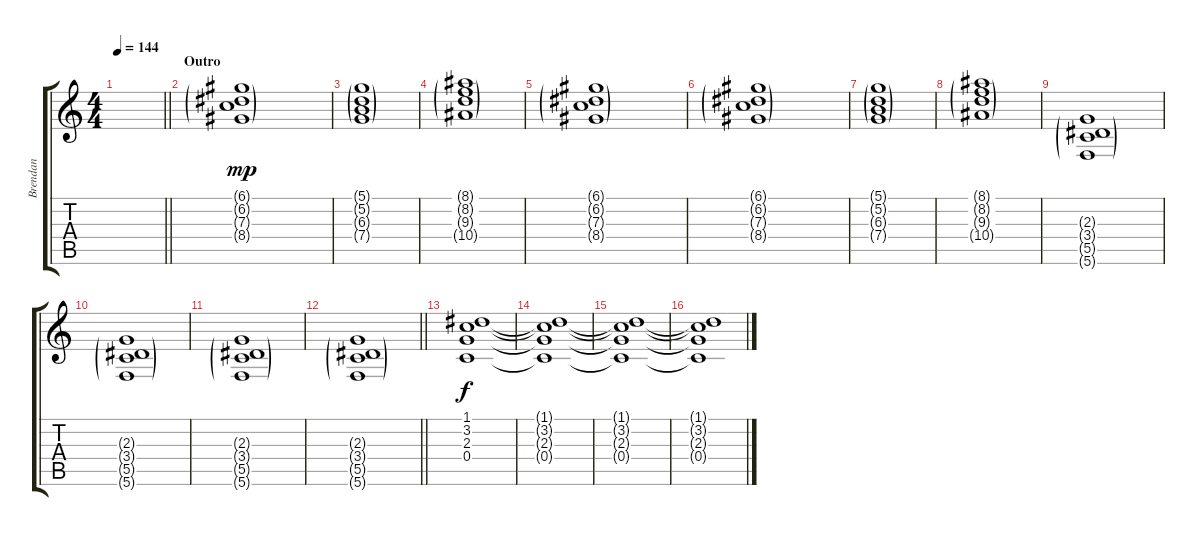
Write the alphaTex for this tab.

\track ("Brendan" "Brendan") {instrument distortionguitar}
\staff {score tabs}
\tuning (D4 A3 F3 C3 G2 C2) {hide}
\ts (4 4)
\tempo 144
\clef g2
\barLineRight lightlight
\ks c
|
\section ("" "Outro")
(6.1{g} 6.2{g} 7.3{g} 8.4{g}).1{dy mp volume 9 instrument distortionguitar} |
(5.1{g} 5.2{g} 6.3{g} 7.4{g}).1 |
(8.1{g} 8.2{g} 9.3{g} 10.4{g}).1 |
(6.1{g} 6.2{g} 7.3{g} 8.4{g}).1 |
(6.1{g} 6.2{g} 7.3{g} 8.4{g}).1 |
(5.1{g} 5.2{g} 6.3{g} 7.4{g}).1 |
(8.1{g} 8.2{g} 9.3{g} 10.4{g}).1 |
(2.3{g} 3.4{g} 5.5{g} 5.6{g}).1 |
(2.3{g} 3.4{g} 5.5{g} 5.6{g}).1 |
(2.3{g} 3.4{g} 5.5{g} 5.6{g}).1 |
\barLineRight lightlight
(2.3{g} 3.4{g} 5.5{g} 5.6{g}).1 |
(1.1 3.2 2.3 0.4).1{dy f volume 14 instrument distortionguitar} |
(1.1{t} 3.2{t} 2.3{t} 0.4{t}).1 |
(1.1{t} 3.2{t} 2.3{t} 0.4{t}).1 |
(1.1{t} 3.2{t} 2.3{t} 0.4{t}).1
